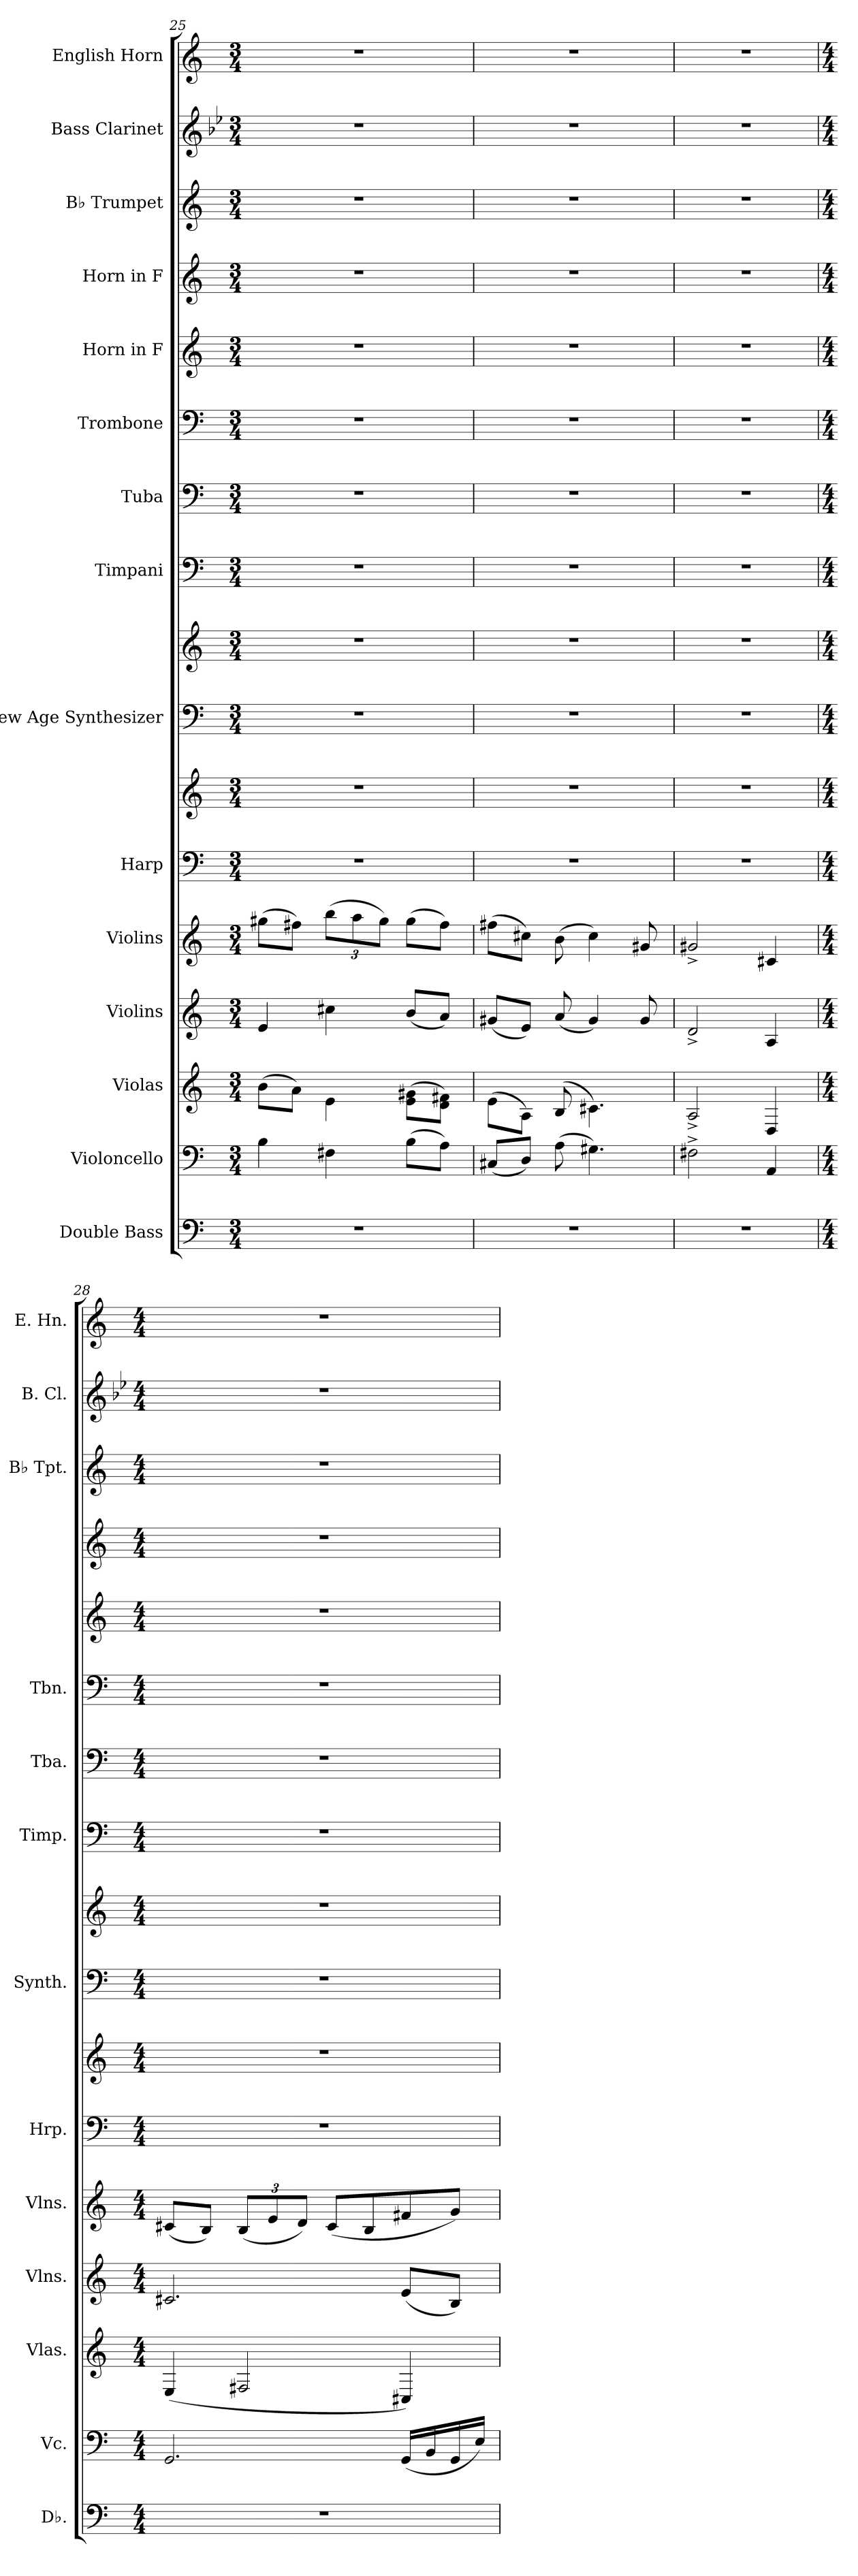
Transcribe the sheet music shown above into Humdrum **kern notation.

**kern	**kern	**kern	**kern	**kern	**kern	**kern	**kern	**kern	**kern	**kern	**kern	**kern	**kern	**kern	**kern	**kern
*part15	*part14	*part13	*part12	*part11	*part10	*part10	*part9	*part9	*part8	*part7	*part6	*part5	*part4	*part3	*part2	*part1
*staff17	*staff16	*staff15	*staff14	*staff13	*staff12	*staff11	*staff10	*staff9	*staff8	*staff7	*staff6	*staff5	*staff4	*staff3	*staff2	*staff1
*I"Double Bass	*I"Violoncello	*I"Violas	*I"Violins	*I"Violins	*I"Harp	*	*I"New Age Synthesizer	*	*I"Timpani	*I"Tuba	*I"Trombone	*I"Horn in F	*I"Horn in F	*I"B♭ Trumpet	*I"Bass Clarinet	*I"English Horn
*I'Db.	*I'Vc.	*I'Vlas.	*I'Vlns.	*I'Vlns.	*I'Hrp.	*	*I'Synth.	*	*I'Timp.	*I'Tba.	*I'Tbn.	*	*	*I'B♭ Tpt.	*I'B. Cl.	*I'E. Hn.
*clefF4	*clefF4	*clefG2	*clefG2	*clefG2	*clefF4	*clefG2	*clefF4	*clefG2	*clefF4	*clefF4	*clefF4	*clefG2	*clefG2	*clefG2	*clefG2	*clefG2
*ITrd7c12	*	*	*	*	*	*	*	*	*	*	*	*ITrd4c7	*ITrd4c7	*ITrd1c2	*ITrd8c14	*ITrd4c7
*k[]	*k[]	*k[]	*k[]	*k[]	*k[]	*k[]	*k[]	*k[]	*k[]	*k[]	*k[]	*k[b-]	*k[b-]	*k[b-e-]	*k[b-e-]	*k[b-]
*M3/4	*M3/4	*M3/4	*M3/4	*M3/4	*M3/4	*M3/4	*M3/4	*M3/4	*M3/4	*M3/4	*M3/4	*M3/4	*M3/4	*M3/4	*M3/4	*M3/4
=25	=25	=25	=25	=25	=25	=25	=25	=25	=25	=25	=25	=25	=25	=25	=25	=25
2.r	4B\	(8b\L	4e/	(8gg#X\L	2.r	2.r	2.r	2.r	2.r	2.r	2.r	2.r	2.r	2.r	2.r	2.r
.	.	8a\J)	.	8ff#X\J)	.	.	.	.	.	.	.	.	.	.	.	.
*	*	*	*	*Xbrackettup	*	*	*	*	*	*	*	*	*	*	*	*
.	4F#X\	4e\	4cc#X\	(12bb\L	.	.	.	.	.	.	.	.	.	.	.	.
.	.	.	.	12aa\	.	.	.	.	.	.	.	.	.	.	.	.
.	.	.	.	12gg#\J)	.	.	.	.	.	.	.	.	.	.	.	.
.	(8B\L	(8e\ 8g#X\L	(8b/L	(8gg#\L	.	.	.	.	.	.	.	.	.	.	.	.
.	8A\J)	8d\ 8f#X\J)	8a/J)	8ff#\J)	.	.	.	.	.	.	.	.	.	.	.	.
=26	=26	=26	=26	=26	=26	=26	=26	=26	=26	=26	=26	=26	=26	=26	=26	=26
2.r	(8C#X/L	(8e\L	(8g#X/L	(8ff#X\L	2.r	2.r	2.r	2.r	2.r	2.r	2.r	2.r	2.r	2.r	2.r	2.r
.	8D/J)	8A\J)	8e/J)	8cc#X\J)	.	.	.	.	.	.	.	.	.	.	.	.
.	(8A\	(8B/	(8a/	(8b\	.	.	.	.	.	.	.	.	.	.	.	.
.	4.G#X\)	4.c#X\)	4g#/)	4cc#\)	.	.	.	.	.	.	.	.	.	.	.	.
.	.	.	8g#/	8g#X/	.	.	.	.	.	.	.	.	.	.	.	.
=27	=27	=27	=27	=27	=27	=27	=27	=27	=27	=27	=27	=27	=27	=27	=27	=27
2.r	2F#X^\	2A^/	2d^/	2g#X^/	2.r	2.r	2.r	2.r	2.r	2.r	2.r	2.r	2.r	2.r	2.r	2.r
.	4AA/	4D/	4A/	4c#X/	.	.	.	.	.	.	.	.	.	.	.	.
=28	=28	=28	=28	=28	=28	=28	=28	=28	=28	=28	=28	=28	=28	=28	=28	=28
*M4/4	*M4/4	*M4/4	*M4/4	*M4/4	*M4/4	*M4/4	*M4/4	*M4/4	*M4/4	*M4/4	*M4/4	*M4/4	*M4/4	*M4/4	*M4/4	*M4/4
1r	2.GG/	(4E/	2.c#X/	(8c#X/L	1r	1r	1r	1r	1r	1r	1r	1r	1r	1r	1r	1r
.	.	.	.	8B/J)	.	.	.	.	.	.	.	.	.	.	.	.
.	.	2F#X/	.	(12B/L	.	.	.	.	.	.	.	.	.	.	.	.
.	.	.	.	12e/	.	.	.	.	.	.	.	.	.	.	.	.
.	.	.	.	12d/J)	.	.	.	.	.	.	.	.	.	.	.	.
.	.	.	.	(8c#/L	.	.	.	.	.	.	.	.	.	.	.	.
.	.	.	.	8B/	.	.	.	.	.	.	.	.	.	.	.	.
.	(16GG/LL	4C#X/)	(8e/L	8f#X/	.	.	.	.	.	.	.	.	.	.	.	.
.	16BB/	.	.	.	.	.	.	.	.	.	.	.	.	.	.	.
.	16GG/	.	8B/J)	8g/J)	.	.	.	.	.	.	.	.	.	.	.	.
.	16E/JJ)	.	.	.	.	.	.	.	.	.	.	.	.	.	.	.
=	=	=	=	=	=	=	=	=	=	=	=	=	=	=	=	=
*-	*-	*-	*-	*-	*-	*-	*-	*-	*-	*-	*-	*-	*-	*-	*-	*-
